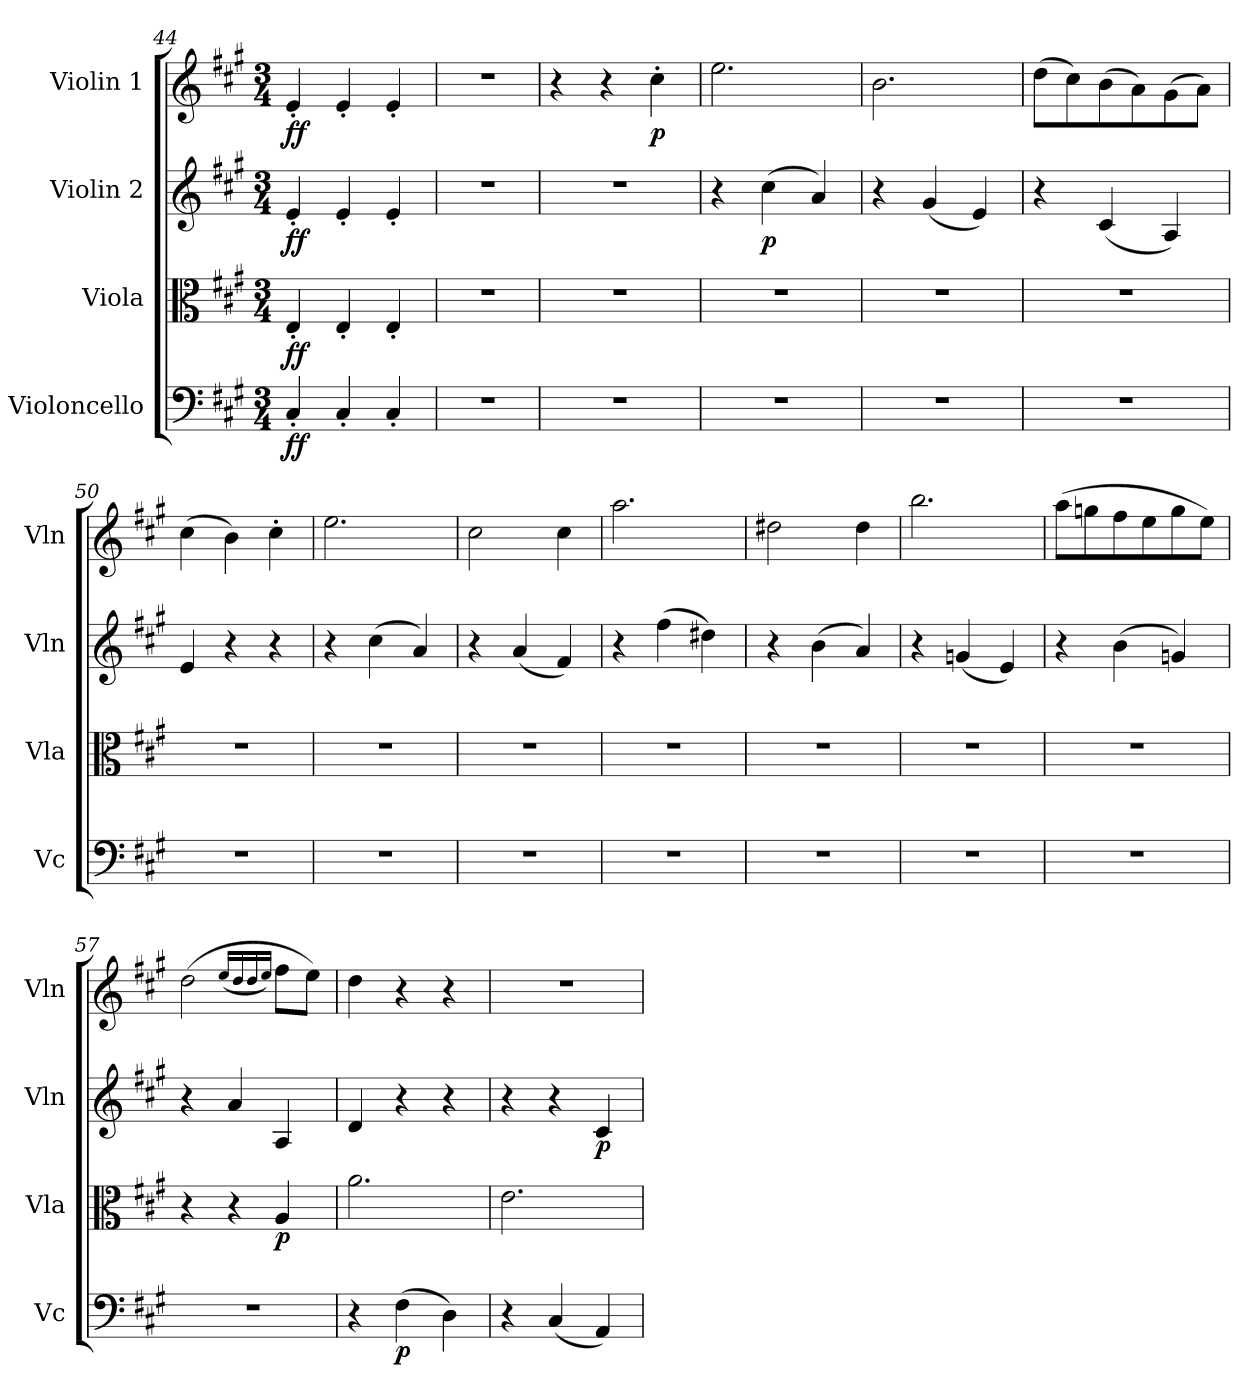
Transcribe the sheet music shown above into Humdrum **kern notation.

**kern	**dynam	**kern	**dynam	**kern	**dynam	**kern	**dynam
*part4	*part4	*part3	*part3	*part2	*part2	*part1	*part1
*staff4	*staff4	*staff3	*staff3	*staff2	*staff2	*staff1	*staff1
*I"Violoncello	*	*I"Viola	*	*I"Violin 2	*	*I"Violin 1	*
*I'Vc	*	*I'Vla	*	*I'Vln	*	*I'Vln	*
*clefF4	*	*clefC3	*	*clefG2	*	*clefG2	*
*k[f#c#g#]	*	*k[f#c#g#]	*	*k[f#c#g#]	*	*k[f#c#g#]	*
*M3/4	*	*M3/4	*	*M3/4	*	*M3/4	*
=44	=44	=44	=44	=44	=44	=44	=44
!	!LO:DY:b	!	!LO:DY:b	!	!LO:DY:b	!	!LO:DY:b
4C#'/	ff	4E'/	ff	4e'/	ff	4e'/	ff
4C#'/	.	4E'/	.	4e'/	.	4e'/	.
4C#'/	.	4E'/	.	4e'/	.	4e'/	.
=45	=45	=45	=45	=45	=45	=45	=45
2.r	.	2.r	.	2.r	.	2.r	.
!!LO:PB:g=z
=46	=46	=46	=46	=46	=46	=46	=46
2.r	.	2.r	.	2.r	.	4r	.
.	.	.	.	.	.	4r	.
!	!	!	!	!	!	!	!LO:DY:b
.	.	.	.	.	.	4cc#'\	p
=47	=47	=47	=47	=47	=47	=47	=47
2.r	.	2.r	.	4r	.	2.ee\	.
!	!	!	!	!	!LO:DY:b	!	!
.	.	.	.	(4cc#\	p	.	.
.	.	.	.	4a/)	.	.	.
=48	=48	=48	=48	=48	=48	=48	=48
2.r	.	2.r	.	4r	.	2.b\	.
.	.	.	.	(4g#/	.	.	.
.	.	.	.	4e/)	.	.	.
=49	=49	=49	=49	=49	=49	=49	=49
2.r	.	2.r	.	4r	.	(8dd\L	.
.	.	.	.	.	.	8cc#\)	.
.	.	.	.	(4c#/	.	(8b\	.
.	.	.	.	.	.	8a\)	.
.	.	.	.	4A/)	.	(8g#\	.
.	.	.	.	.	.	8a\J)	.
=50	=50	=50	=50	=50	=50	=50	=50
2.r	.	2.r	.	4e/	.	(4cc#\	.
.	.	.	.	4r	.	4b\)	.
.	.	.	.	4r	.	4cc#'\	.
=51	=51	=51	=51	=51	=51	=51	=51
2.r	.	2.r	.	4r	.	2.ee\	.
.	.	.	.	(4cc#\	.	.	.
.	.	.	.	4a/)	.	.	.
=52	=52	=52	=52	=52	=52	=52	=52
2.r	.	2.r	.	4r	.	2cc#\	.
.	.	.	.	(4a/	.	.	.
.	.	.	.	4f#/)	.	4cc#\	.
=53	=53	=53	=53	=53	=53	=53	=53
2.r	.	2.r	.	4r	.	2.aa\	.
.	.	.	.	(4ff#\	.	.	.
.	.	.	.	4dd#X\)	.	.	.
=54	=54	=54	=54	=54	=54	=54	=54
2.r	.	2.r	.	4r	.	2dd#X\	.
.	.	.	.	(4b\	.	.	.
.	.	.	.	4a/)	.	4dd#\	.
=55	=55	=55	=55	=55	=55	=55	=55
2.r	.	2.r	.	4r	.	2.bb\	.
.	.	.	.	(4gn/	.	.	.
.	.	.	.	4e/)	.	.	.
!!LO:LB:g=z
=56	=56	=56	=56	=56	=56	=56	=56
2.r	.	2.r	.	4r	.	(8aa\L	.
.	.	.	.	.	.	8ggn\	.
.	.	.	.	(4b\	.	8ff#\	.
.	.	.	.	.	.	8ee\	.
.	.	.	.	4gn/)	.	8gg\	.
.	.	.	.	.	.	8ee\J)	.
=57	=57	=57	=57	=57	=57	=57	=57
2.r	.	4r	.	4r	.	(2dd\	.
.	.	4r	.	4a/	.	.	.
.	.	.	.	.	.	(16qee/LL	.
.	.	.	.	.	.	16qdd/	.
.	.	.	.	.	.	16qdd/	.
.	.	.	.	.	.	16qee/JJ)	.
!	!	!	!LO:DY:b	!	!	!	!
.	.	4A/	p	4A/	.	8ff#\L	.
.	.	.	.	.	.	8ee\J)	.
=58	=58	=58	=58	=58	=58	=58	=58
4r	.	2.a\	.	4d/	.	4dd\	.
!	!LO:DY:b	!	!	!	!	!	!
(4F#\	p	.	.	4r	.	4r	.
4D\)	.	.	.	4r	.	4r	.
!!LO:LB:g=z
=59	=59	=59	=59	=59	=59	=59	=59
4r	.	2.e\	.	4r	.	2.r	.
(4C#/	.	.	.	4r	.	.	.
!	!	!	!	!	!LO:DY:b	!	!
4AA/)	.	.	.	4c#/	p	.	.
=	=	=	=	=	=	=	=
*-	*-	*-	*-	*-	*-	*-	*-
